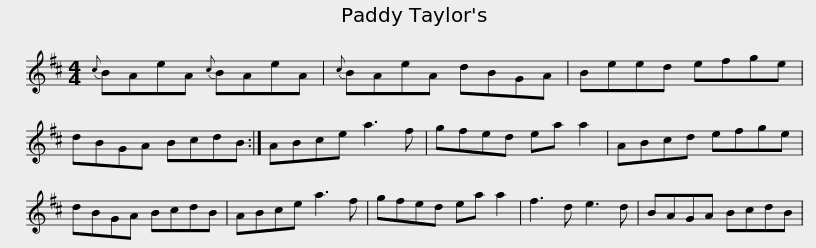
X:1
L:1/8
M:4/4
I:linebreak $
K:D
V:1 treble
V:1
{c} BAeA{c} BAeA |{c} BAeA dBGA | Beed efge | dBGA BcdB :| ABce a3 f |$ %5
 gfed ea a2 | ABcd efge | dBGA BcdB | ABce a3 f | gfed ea a2 | %10
 f3 d e3 d |$ BAGA BcdB | %12
